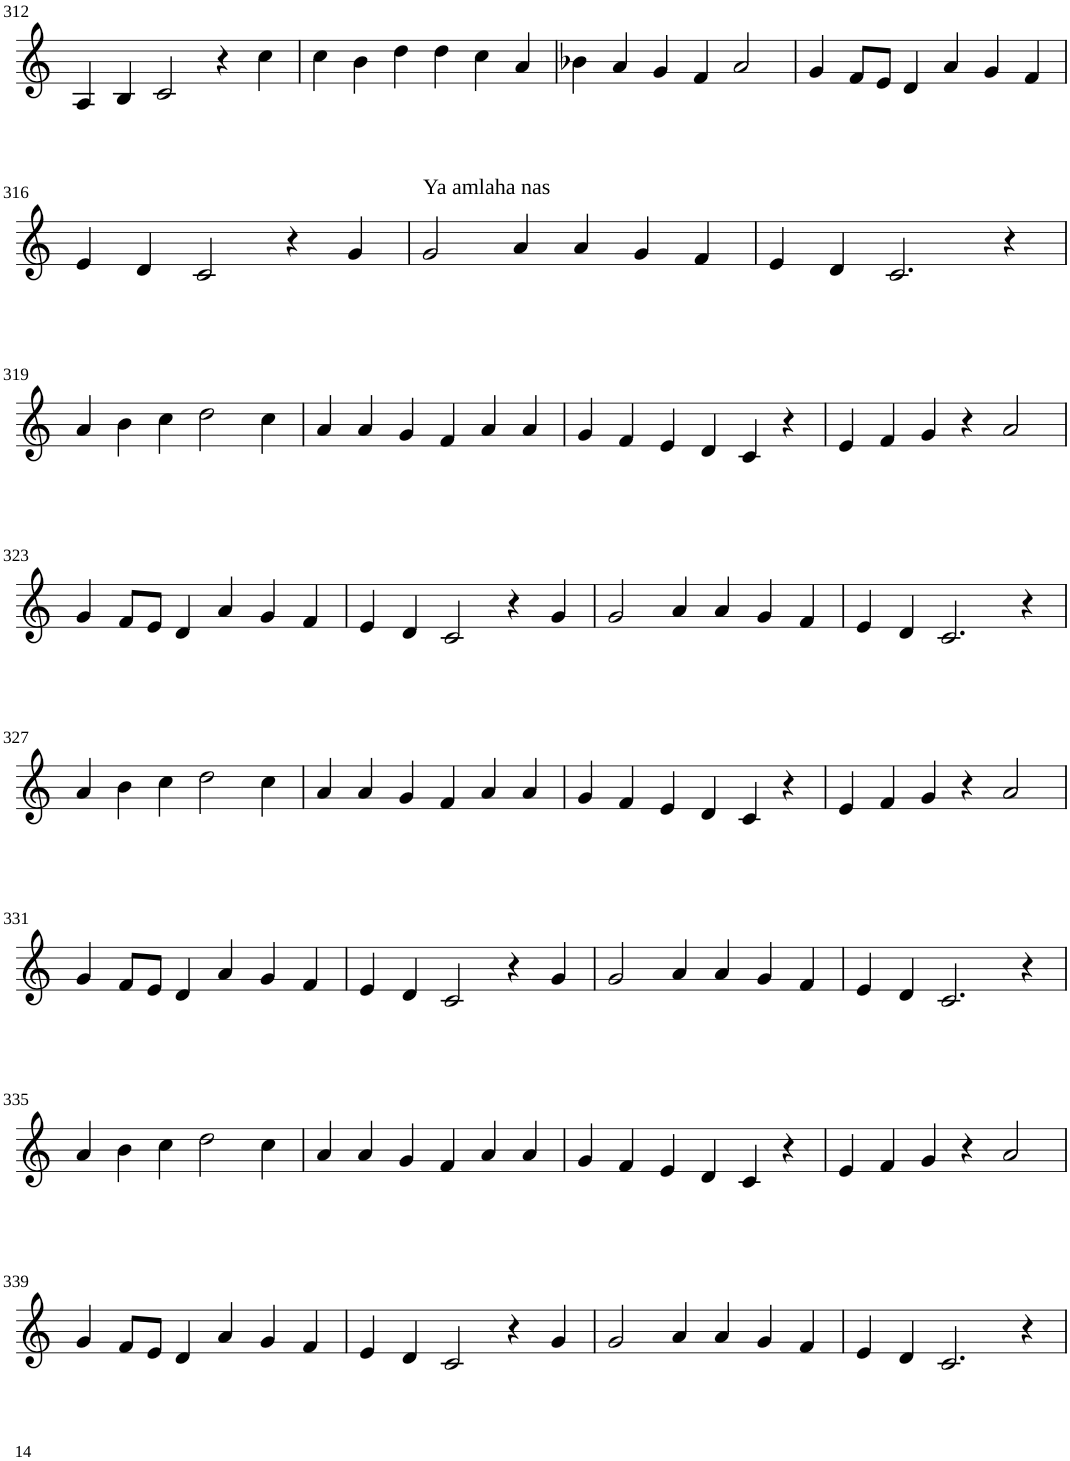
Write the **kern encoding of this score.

**kern
*part1
*staff1
*I"Violin
!!LO:PB:g=z
*clefG2
*k[]
*M6/4
=312
4A/
4B/
2c/
4r
4cc\
=313
4cc\
4b\
4dd\
4dd\
4cc\
4a/
=314
4b-X\
4a/
4g/
4f/
2a/
=315
4g/
8f/L
8e/J
4d/
4a/
4g/
4f/
!!LO:LB:g=z
=316
4e/
4d/
2c/
4r
4g/
=317
!LO:TX:a:t=Ya amlaha nas
2g/
4a/
4a/
4g/
4f/
=318
4e/
4d/
2.c/
4r
!!LO:LB:g=z
=319
4a/
4b\
4cc\
2dd\
4cc\
=320
4a/
4a/
4g/
4f/
4a/
4a/
=321
4g/
4f/
4e/
4d/
4c/
4r
=322
4e/
4f/
4g/
4r
2a/
!!LO:LB:g=z
=323
4g/
8f/L
8e/J
4d/
4a/
4g/
4f/
=324
4e/
4d/
2c/
4r
4g/
=325
2g/
4a/
4a/
4g/
4f/
=326
4e/
4d/
2.c/
4r
!!LO:LB:g=z
=327
4a/
4b\
4cc\
2dd\
4cc\
=328
4a/
4a/
4g/
4f/
4a/
4a/
=329
4g/
4f/
4e/
4d/
4c/
4r
=330
4e/
4f/
4g/
4r
2a/
!!LO:LB:g=z
=331
4g/
8f/L
8e/J
4d/
4a/
4g/
4f/
=332
4e/
4d/
2c/
4r
4g/
=333
2g/
4a/
4a/
4g/
4f/
=334
4e/
4d/
2.c/
4r
!!LO:LB:g=z
=335
4a/
4b\
4cc\
2dd\
4cc\
=336
4a/
4a/
4g/
4f/
4a/
4a/
=337
4g/
4f/
4e/
4d/
4c/
4r
=338
4e/
4f/
4g/
4r
2a/
!!LO:LB:g=z
=339
4g/
8f/L
8e/J
4d/
4a/
4g/
4f/
=340
4e/
4d/
2c/
4r
4g/
=341
2g/
4a/
4a/
4g/
4f/
=342
4e/
4d/
2.c/
4r
=
*-
